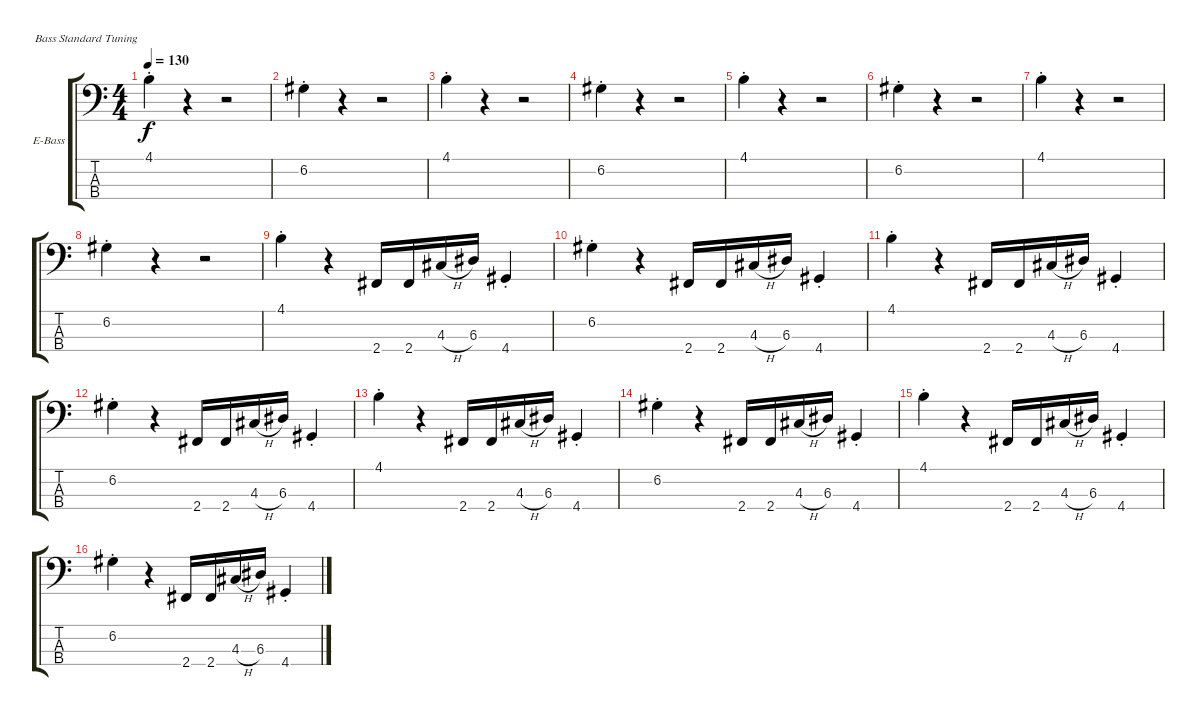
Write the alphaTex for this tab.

\defaultSystemsLayout 4
\bracketExtendMode groupsimilarinstruments
\firstSystemTrackNameOrientation horizontal
\otherSystemsTrackNameOrientation horizontal
\track ("Nakao" "E-Bass") {instrument electricbassfinger}
\staff {score tabs}
\tuning (G2 D2 A1 E1)
\ts (4 4)
\tempo 130
\clef f4
\ks c
4.1{st}.4{dy f} r.4 r.2 |
6.2{st}.4 r.4 r.2 |
4.1{st}.4 r.4 r.2 |
6.2{st}.4 r.4 r.2 |
4.1{st}.4 r.4 r.2 |
6.2{st}.4 r.4 r.2 |
4.1{st}.4 r.4 r.2 |
6.2{st}.4 r.4 r.2 |
4.1{st}.4 r.4 2.4.16 2.4.16 4.3{h}.16 6.3.16 4.4{st}.4 |
6.2{st}.4 r.4 2.4.16 2.4.16 4.3{h}.16 6.3.16 4.4{st}.4 |
4.1{st}.4 r.4 2.4.16 2.4.16 4.3{h}.16 6.3.16 4.4{st}.4 |
6.2{st}.4 r.4 2.4.16 2.4.16 4.3{h}.16 6.3.16 4.4{st}.4 |
4.1{st}.4 r.4 2.4.16 2.4.16 4.3{h}.16 6.3.16 4.4{st}.4 |
6.2{st}.4 r.4 2.4.16 2.4.16 4.3{h}.16 6.3.16 4.4{st}.4 |
4.1{st}.4 r.4 2.4.16 2.4.16 4.3{h}.16 6.3.16 4.4{st}.4 |
6.2{st}.4 r.4 2.4.16 2.4.16 4.3{h}.16 6.3.16 4.4{st}.4
